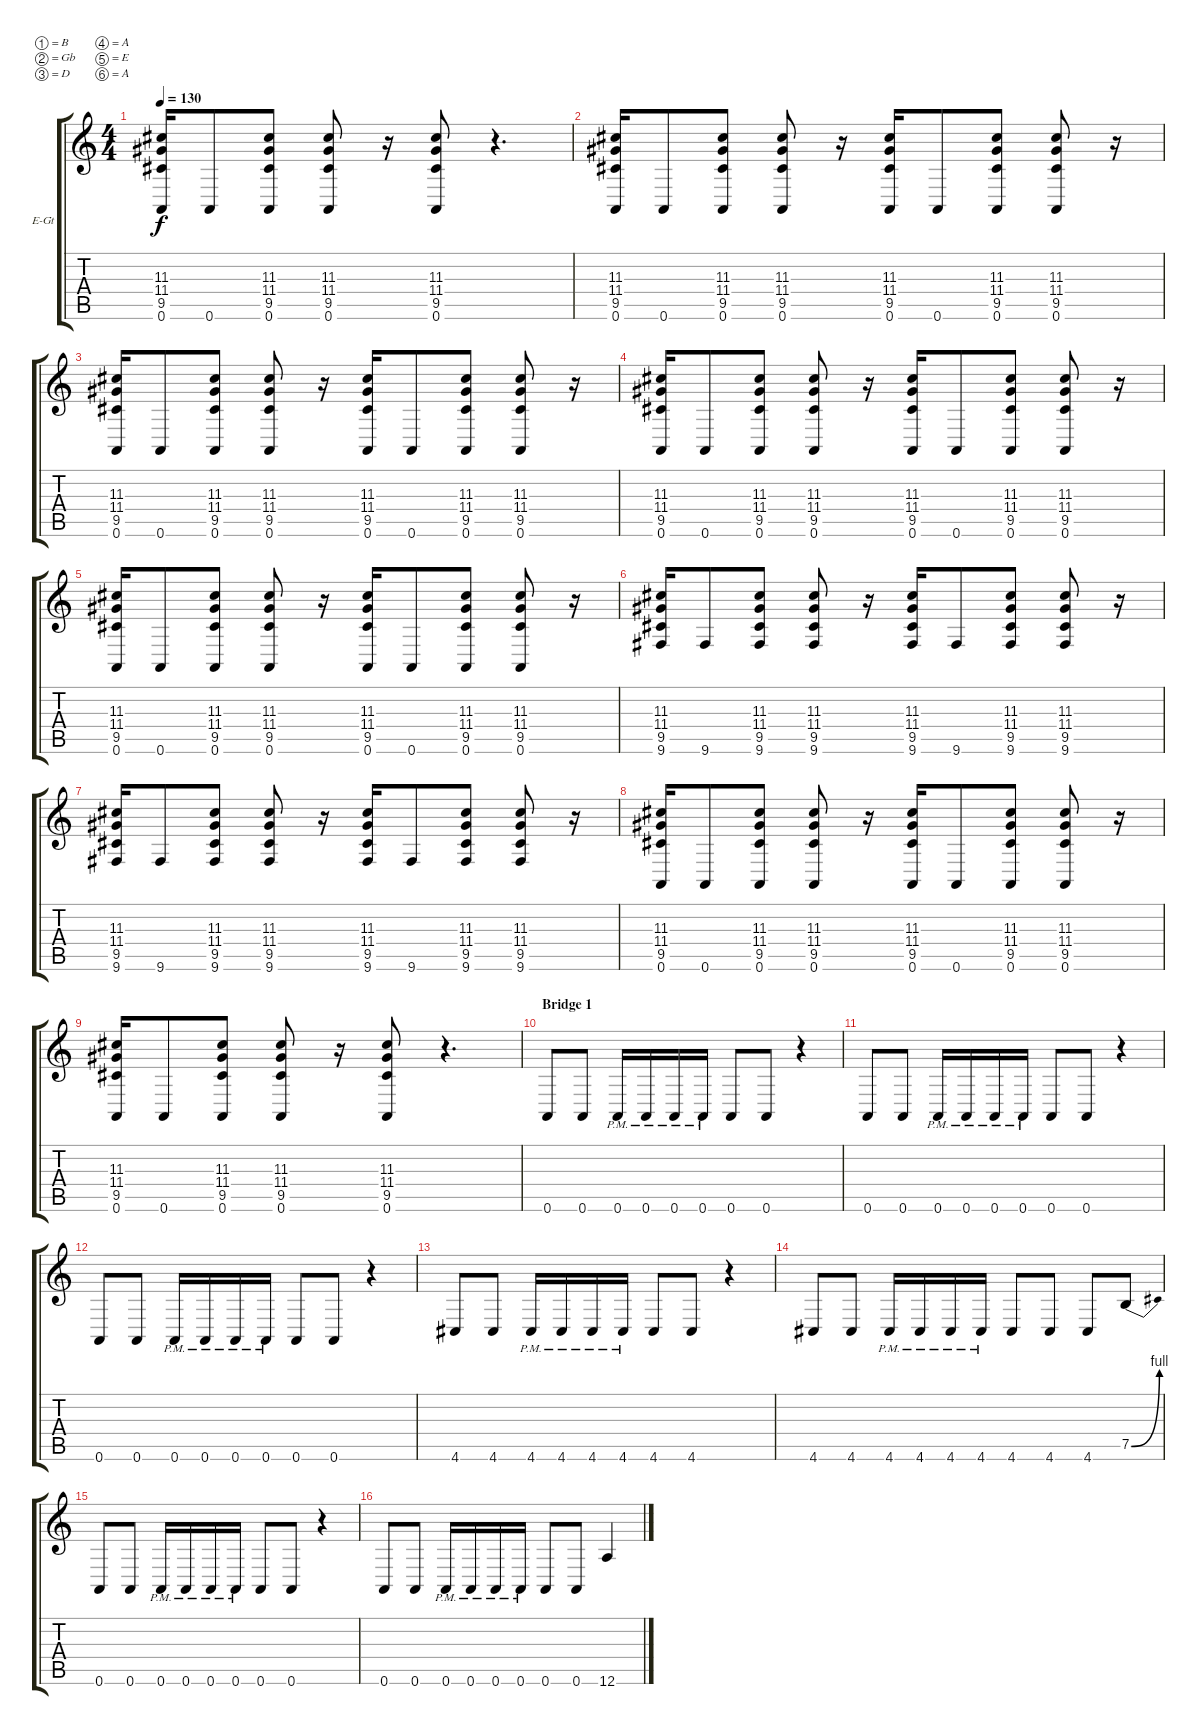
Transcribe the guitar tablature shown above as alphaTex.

\bracketExtendMode groupsimilarinstruments
\firstSystemTrackNameOrientation horizontal
\otherSystemsTrackNameOrientation horizontal
\track ("Electric Guitar 2" "E-Gt") {instrument distortionguitar}
\staff {score tabs}
\tuning (B3 Gb3 D3 A2 E2 A1)
\ts (4 4)
\tempo 130
\clef g2
\ks c
(0.6 9.5 11.4 11.3).16{dy f} 0.6.8 (0.6 9.5 11.4 11.3).8 (0.6 9.5 11.4 11.3).8 r.16 (0.6 9.5 11.4 11.3).8 r.4{d} |
(0.6 9.5 11.4 11.3).16 0.6.8 (0.6 9.5 11.4 11.3).8 (0.6 9.5 11.4 11.3).8 r.16 (0.6 9.5 11.4 11.3).16 0.6.8 (0.6 9.5 11.4 11.3).8 (0.6 9.5 11.4 11.3).8 r.16 |
(0.6 9.5 11.4 11.3).16 0.6.8 (0.6 9.5 11.4 11.3).8 (0.6 9.5 11.4 11.3).8 r.16 (0.6 9.5 11.4 11.3).16 0.6.8 (0.6 9.5 11.4 11.3).8 (0.6 9.5 11.4 11.3).8 r.16 |
(0.6 9.5 11.4 11.3).16 0.6.8 (0.6 9.5 11.4 11.3).8 (0.6 9.5 11.4 11.3).8 r.16 (0.6 9.5 11.4 11.3).16 0.6.8 (0.6 9.5 11.4 11.3).8 (0.6 9.5 11.4 11.3).8 r.16 |
(0.6 9.5 11.4 11.3).16 0.6.8 (0.6 9.5 11.4 11.3).8 (0.6 9.5 11.4 11.3).8 r.16 (0.6 9.5 11.4 11.3).16 0.6.8 (0.6 9.5 11.4 11.3).8 (0.6 9.5 11.4 11.3).8 r.16 |
(9.6 9.5 11.4 11.3).16 9.6.8 (9.6 9.5 11.4 11.3).8 (9.6 9.5 11.4 11.3).8 r.16 (9.6 9.5 11.4 11.3).16 9.6.8 (9.6 9.5 11.4 11.3).8 (9.6 9.5 11.4 11.3).8 r.16 |
(9.6 9.5 11.4 11.3).16 9.6.8 (9.6 9.5 11.4 11.3).8 (9.6 9.5 11.4 11.3).8 r.16 (9.6 9.5 11.4 11.3).16 9.6.8 (9.6 9.5 11.4 11.3).8 (9.6 9.5 11.4 11.3).8 r.16 |
(0.6 9.5 11.4 11.3).16 0.6.8 (0.6 9.5 11.4 11.3).8 (0.6 9.5 11.4 11.3).8 r.16 (0.6 9.5 11.4 11.3).16 0.6.8 (0.6 9.5 11.4 11.3).8 (0.6 9.5 11.4 11.3).8 r.16 |
(0.6 9.5 11.4 11.3).16 0.6.8 (0.6 9.5 11.4 11.3).8 (0.6 9.5 11.4 11.3).8 r.16 (0.6 9.5 11.4 11.3).8 r.4{d} |
\section ("" "Bridge 1")
0.6.8 0.6.8 0.6{pm}.16 0.6{pm}.16 0.6{pm}.16 0.6{pm}.16 0.6.8 0.6.8 r.4 |
0.6.8 0.6.8 0.6{pm}.16 0.6{pm}.16 0.6{pm}.16 0.6{pm}.16 0.6.8 0.6.8 r.4 |
0.6.8 0.6.8 0.6{pm}.16 0.6{pm}.16 0.6{pm}.16 0.6{pm}.16 0.6.8 0.6.8 r.4 |
4.6.8 4.6.8 4.6{pm}.16 4.6{pm}.16 4.6{pm}.16 4.6{pm}.16 4.6.8 4.6.8 r.4 |
4.6.8 4.6.8 4.6{pm}.16 4.6{pm}.16 4.6{pm}.16 4.6{pm}.16 4.6.8 4.6.8 4.6.8 7.5{be (bend 0 0 15 4)}.8 |
0.6.8 0.6.8 0.6{pm}.16 0.6{pm}.16 0.6{pm}.16 0.6{pm}.16 0.6.8 0.6.8 r.4 |
0.6.8 0.6.8 0.6{pm}.16 0.6{pm}.16 0.6{pm}.16 0.6{pm}.16 0.6.8 0.6.8 12.6{sl}.4
